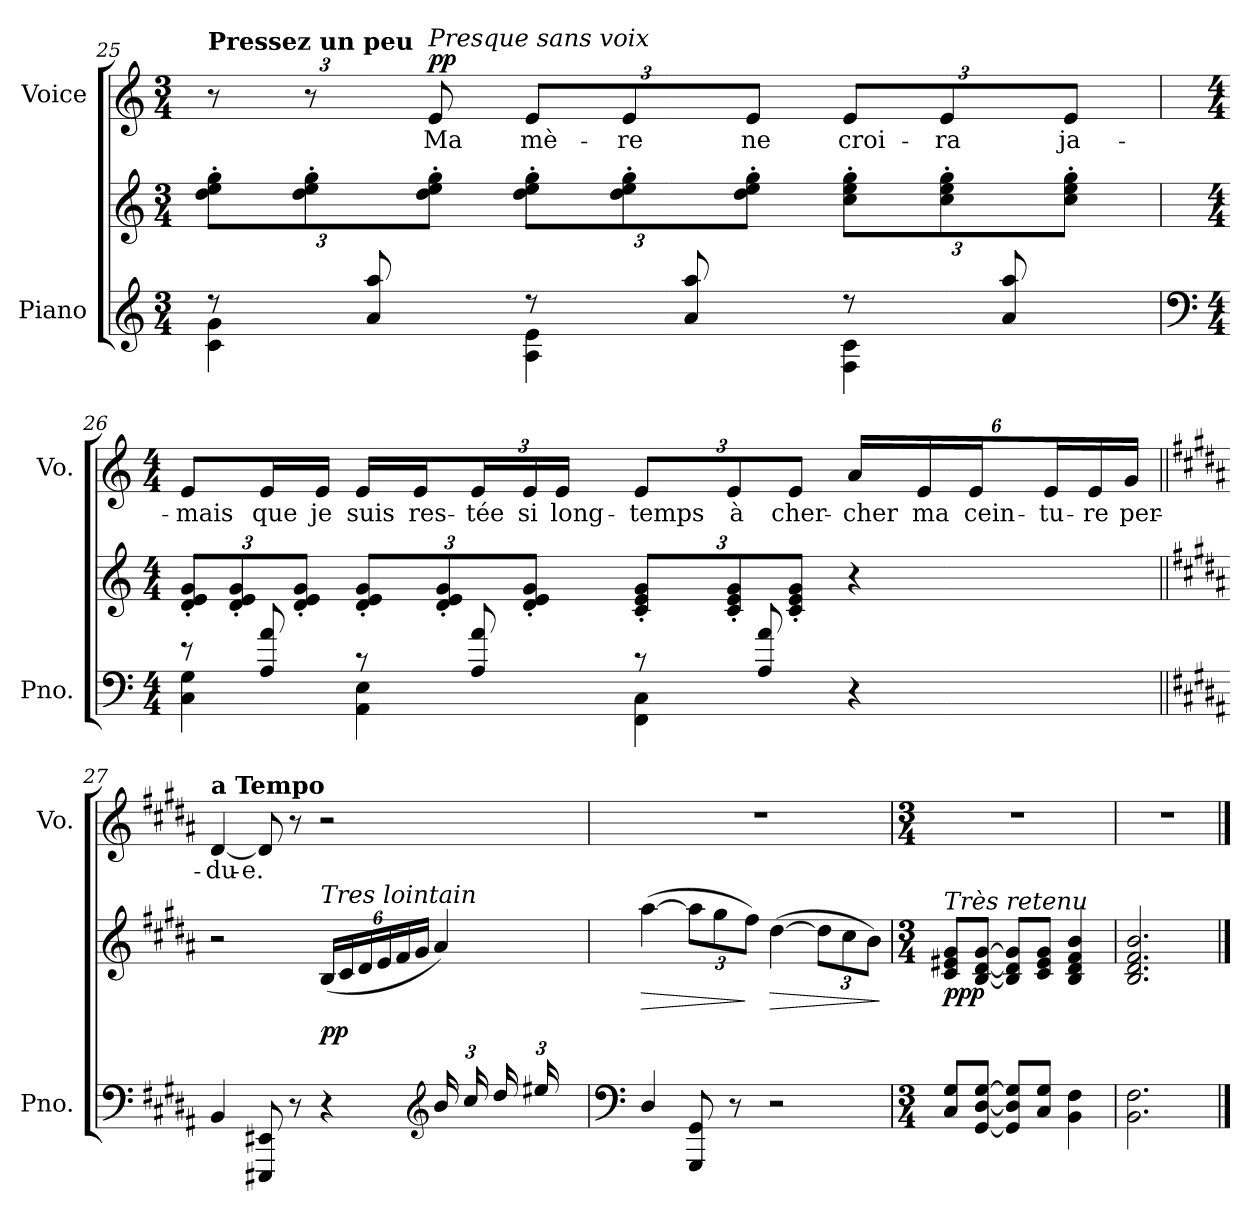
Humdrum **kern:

**kern	**kern	**dynam	**kern	**text	**dynam
*part2	*part2	*part2	*part1	*part1	*part1
*staff3	*staff2	*staff2/3	*staff1	*staff1	*staff1
*I"Piano	*	*	*I"Voice	*	*
*I'Pno.	*	*	*I'Vo.	*	*
*clefG2	*clefG2	*	*clefG2	*	*
*k[]	*k[]	*	*k[]	*	*
*M3/4	*M3/4	*	*M3/4	*	*
=25	=25	=25	=25	=25	=25
*^	*	*	*	*	*
*	*	*	*	*Xbrackettup	*	*
!	!	!	!	!LO:TX:a:B:t=Pressez un peu	!	!
8r	4c\ 4g\	12dd\' 12ee\' 12gg\'L	.	12r	.	.
.	.	12dd\' 12ee\' 12gg\'	.	12r	.	.
8a/ 8aa/	.	.	.	.	.	.
!	!	!	!	!LO:TX:i:t=Presque sans voix	!	!
!	!	!	!	!	!	!LO:DY:a
.	.	12dd\' 12ee\' 12gg\'J	.	12e/	Ma	pp
8r	4A\ 4e\	12dd\' 12ee\' 12gg\'L	.	12e/L	mè-	.
.	.	12dd\' 12ee\' 12gg\'	.	12e/	-re	.
8a/ 8aa/	.	.	.	.	.	.
.	.	12dd\' 12ee\' 12gg\'J	.	12e/J	ne	.
8r	4F\ 4c\	12cc\' 12ee\' 12gg\'L	.	12e/L	croi-	.
.	.	12cc\' 12ee\' 12gg\'	.	12e/	-ra	.
8a/ 8aa/	.	.	.	.	.	.
.	.	12cc\' 12ee\' 12gg\'J	.	12e/J	ja-	.
=26	=26	=26	=26	=26	=26	=26
*clefF4	*	*	*	*	*	*
*M4/4	*	*M4/4	*	*M4/4	*	*
*	*	*Xbrackettup	*	*	*	*
!	!	!	!LO:DY:b	!	!	!
!	!	!	!LO:DY:n=1:b	!	!	!
8r	4C\ 4G\	12d/' 12e/' 12g/'L	other-dynamics pp	8e/L	-mais	.
.	.	12d/' 12e/' 12g/'	.	.	.	.
8A/ 8a/	.	.	.	16e/L	que	.
.	.	12d/' 12e/' 12g/'J	.	.	.	.
.	.	.	.	16e/JJ	je	.
8r	4AA\ 4E\	12d/' 12e/' 12g/'L	.	16e/LL	suis	.
.	.	.	.	16e/J	res-	.
.	.	12d/' 12e/' 12g/'	.	.	.	.
*	*	*	*	*brackettup	*	*
8A/ 8a/	.	.	.	24e/L	-tée	.
.	.	12d/' 12e/' 12g/'J	.	24e/	si	.
.	.	.	.	24e/JJ	long-	.
8r	4FF\ 4C\	12c/' 12e/' 12g/'L	.	12e/L	-temps	.
.	.	12c/' 12e/' 12g/'	.	12e/	à	.
8A/ 8a/	.	.	.	.	.	.
.	.	12c/' 12e/' 12g/'J	.	12e/J	cher-	.
4ryy	4r	4r	.	24a/LL	-cher	.
.	.	.	.	24e/	ma	.
.	.	.	.	24e/J	cein-	.
.	.	.	.	24e/L	-tu-	.
.	.	.	.	24e/	-re	.
.	.	.	.	24g/JJ	per-	.
*v	*v	*	*	*	*	*
=27||	=27||	=27||	=27||	=27||	=27||
*k[f#c#g#d#a#]	*k[f#c#g#d#a#]	*	*k[f#c#g#d#a#]	*	*
*	*^	*	*	*	*
!	!	!	!	!LO:TX:a:B:t=a Tempo	!	!
4BB/	2r	12%11ryy	.	[4d#/	-du-	.
8EEE#X/ 8EE#X/	.	.	.	8d#/]	-e.	.
8r	.	.	.	8r	.	.
!	!LO:TX:i:t=Tres lointain	!	!	!	!	!
!	!	!	!LO:DY:b	!	!	!
4r	(24B/LL	.	pp	2r	.	.
.	24c#/	.	.	.	.	.
.	24d#/	.	.	.	.	.
.	24e/	.	.	.	.	.
.	24f#/	.	.	.	.	.
.	24g#/JJ	.	.	.	.	.
*clefG2	*	*	*	*	*	*
*Xbrackettup	*	*	*	*	*	*
(<24b/LL	4a#/)	.	.	.	.	.
24cc#/	.	.	.	.	.	.
24dd#/	.	.	.	.	.	.
24ee#X/	.	.	.	.	.	.
12ryy	.	24ff#\	.	.	.	.
.	.	24gg#\JJ)	.	.	.	.
*	*v	*v	*	*	*	*
=28	=28	=28	=28	=28	=28
*clefF4	*	*	*	*	*
*	*^	*	*	*	*
!	!	!	!LO:HP:b	!	!	!
*	*v	*v	*	*	*	*
4D#/	([4aa#\	>	1r	.	.
8GGG#/ 8GG#/	12aa#\L]	.	.	.	.
.	12gg#\	.	.	.	.
8r	.	.	.	.	.
.	12ff#\J)	]	.	.	.
!	!	!LO:HP:b	!	!	!
2r	([4dd#\	>	.	.	.
.	12dd#\L]	.	.	.	.
.	12cc#\	.	.	.	.
.	12b\J)	.	.	.	.
.	.	]	.	.	.
=29	=29	=29	=29	=29	=29
*M3/4	*M3/4	*	*M3/4	*	*
!	!LO:TX:a:i:t=Très retenu	!	!	!	!
!	!	!LO:DY:b	!	!	!
8C#/ 8G#/L	8c#/ 8e#X/ 8g#/L	ppp	2.r	.	.
[8GG#/ [8D#/ [8G#/J	[8B/ [8d#/ [8g#/J	.	.	.	.
8GG#/] 8D#/] 8G#/]L	8B/] 8d#/] 8g#/]L	.	.	.	.
8C#/ 8G#/J	8c#/ 8e#/ 8g#/J	.	.	.	.
4BB\ 4F#\	4B/ 4d#/ 4f#/ 4b/	.	.	.	.
=30	=30	=30	=30	=30	=30
2.BB\ 2.F#\	2.B/ 2.d#/ 2.f#/ 2.b/	.	2.r	.	.
==	==	==	==	==	==
*-	*-	*-	*-	*-	*-
